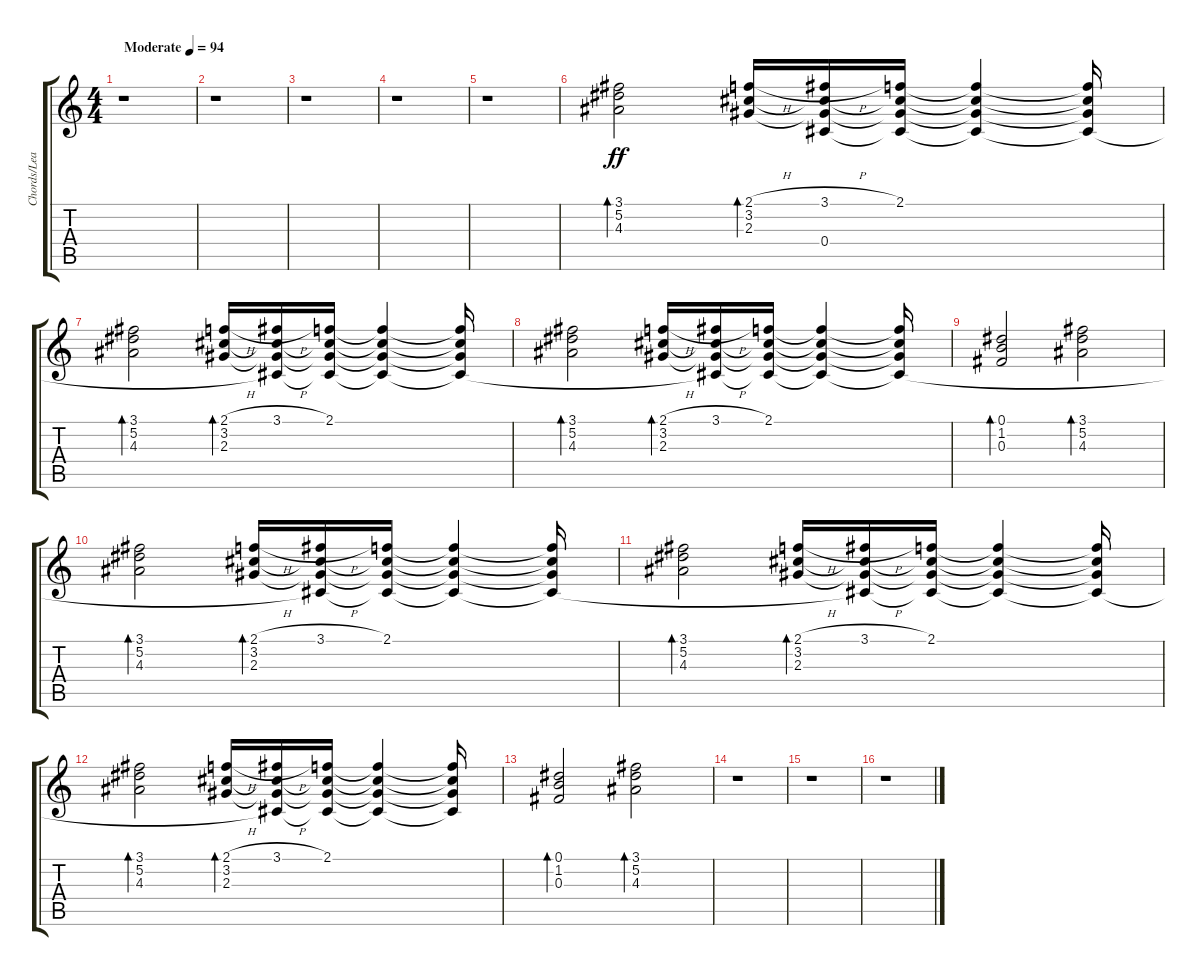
\track ("Chords/Lead 2" "Chords/Lea") {instrument electricguitarclean}
\staff {score tabs}
\tuning (Eb4 Bb3 Gb3 Db3 Ab2 Eb2) {hide}
\ts (4 4)
\tempo (94 "Moderate")
\clef g2
\ks c
r.1{dy ff instrument electricguitarclean} |
r.1 |
r.1 |
r.1 |
r.1 |
(3.1 5.2 4.3).2{bd 120} (2.1{h} 3.2 2.3).16{bd 120} (3.1{h} 3.2{t} 2.3{t} 0.4).16 (2.1 3.2{t} 2.3{t} 0.4{t}).16 (2.1{t} 3.2{t} 2.3{t} 0.4{t}).4 (2.1{t} 3.2{t} 2.3{t} 0.4{t}).16 |
(3.1 5.2 4.3).2{bd 120} (2.1{h} 3.2 2.3).16{bd 120} (3.1{h} 3.2{t} 2.3{t} 0.4{t}).16 (2.1 3.2{t} 2.3{t} 0.4{t}).16 (2.1{t} 3.2{t} 2.3{t} 0.4{t}).4 (2.1{t} 3.2{t} 2.3{t} 0.4{t}).16 |
(3.1 5.2 4.3).2{bd 120} (2.1{h} 3.2 2.3).16{bd 120} (3.1{h} 3.2{t} 2.3{t} 0.4{t}).16 (2.1 3.2{t} 2.3{t} 0.4{t}).16 (2.1{t} 3.2{t} 2.3{t} 0.4{t}).4 (2.1{t} 3.2{t} 2.3{t} 0.4{t}).16 |
(0.1 1.2 0.3).2{bd 120} (3.1 5.2 4.3).2{bd 120} |
(3.1 5.2 4.3).2{bd 120} (2.1{h} 3.2 2.3).16{bd 120} (3.1{h} 3.2{t} 2.3{t} 0.4{t}).16 (2.1 3.2{t} 2.3{t} 0.4{t}).16 (2.1{t} 3.2{t} 2.3{t} 0.4{t}).4 (2.1{t} 3.2{t} 2.3{t} 0.4{t}).16 |
(3.1 5.2 4.3).2{bd 120} (2.1{h} 3.2 2.3).16{bd 120} (3.1{h} 3.2{t} 2.3{t} 0.4{t}).16 (2.1 3.2{t} 2.3{t} 0.4{t}).16 (2.1{t} 3.2{t} 2.3{t} 0.4{t}).4 (2.1{t} 3.2{t} 2.3{t} 0.4{t}).16 |
(3.1 5.2 4.3).2{bd 120} (2.1{h} 3.2 2.3).16{bd 120} (3.1{h} 3.2{t} 2.3{t} 0.4{t}).16 (2.1 3.2{t} 2.3{t} 0.4{t}).16 (2.1{t} 3.2{t} 2.3{t} 0.4{t}).4 (2.1{t} 3.2{t} 2.3{t} 0.4{t}).16 |
(0.1 1.2 0.3).2{bd 120} (3.1 5.2 4.3).2{bd 120} |
r.1 |
r.1 |
r.1
